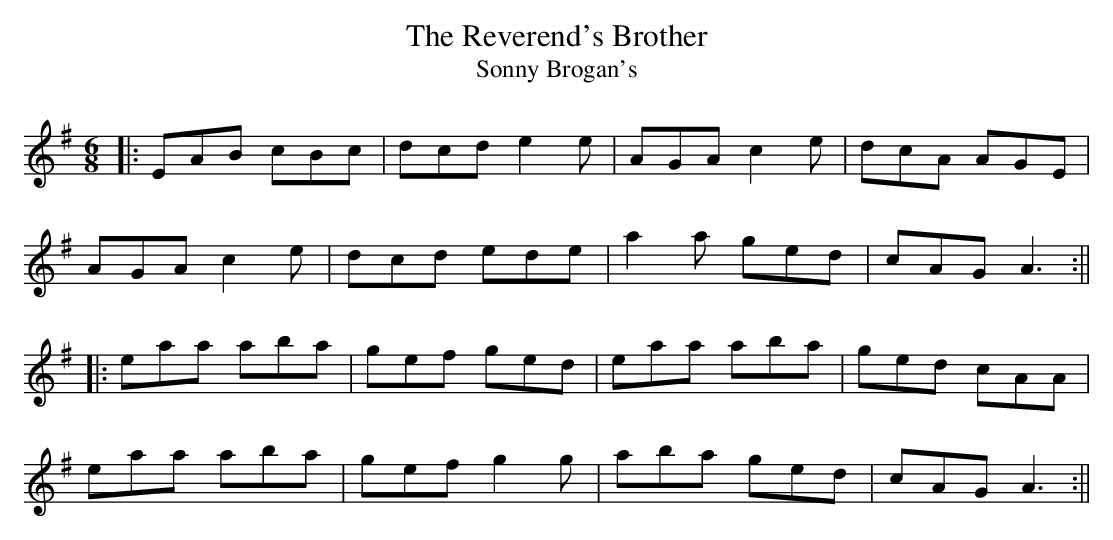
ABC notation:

X:1
T:Reverend's Brother, The
T:Sonny Brogan's
M:6/8
L:1/8
K:Ador
|:EAB cBc|dcd e2e|AGA c2e|dcA AGE|
AGA c2e|dcd ede|a2a ged|cAG A3:||
|:eaa aba|gef ged|eaa aba|ged cAA|
eaa aba|gef g2g|aba ged|cAG A3:||
